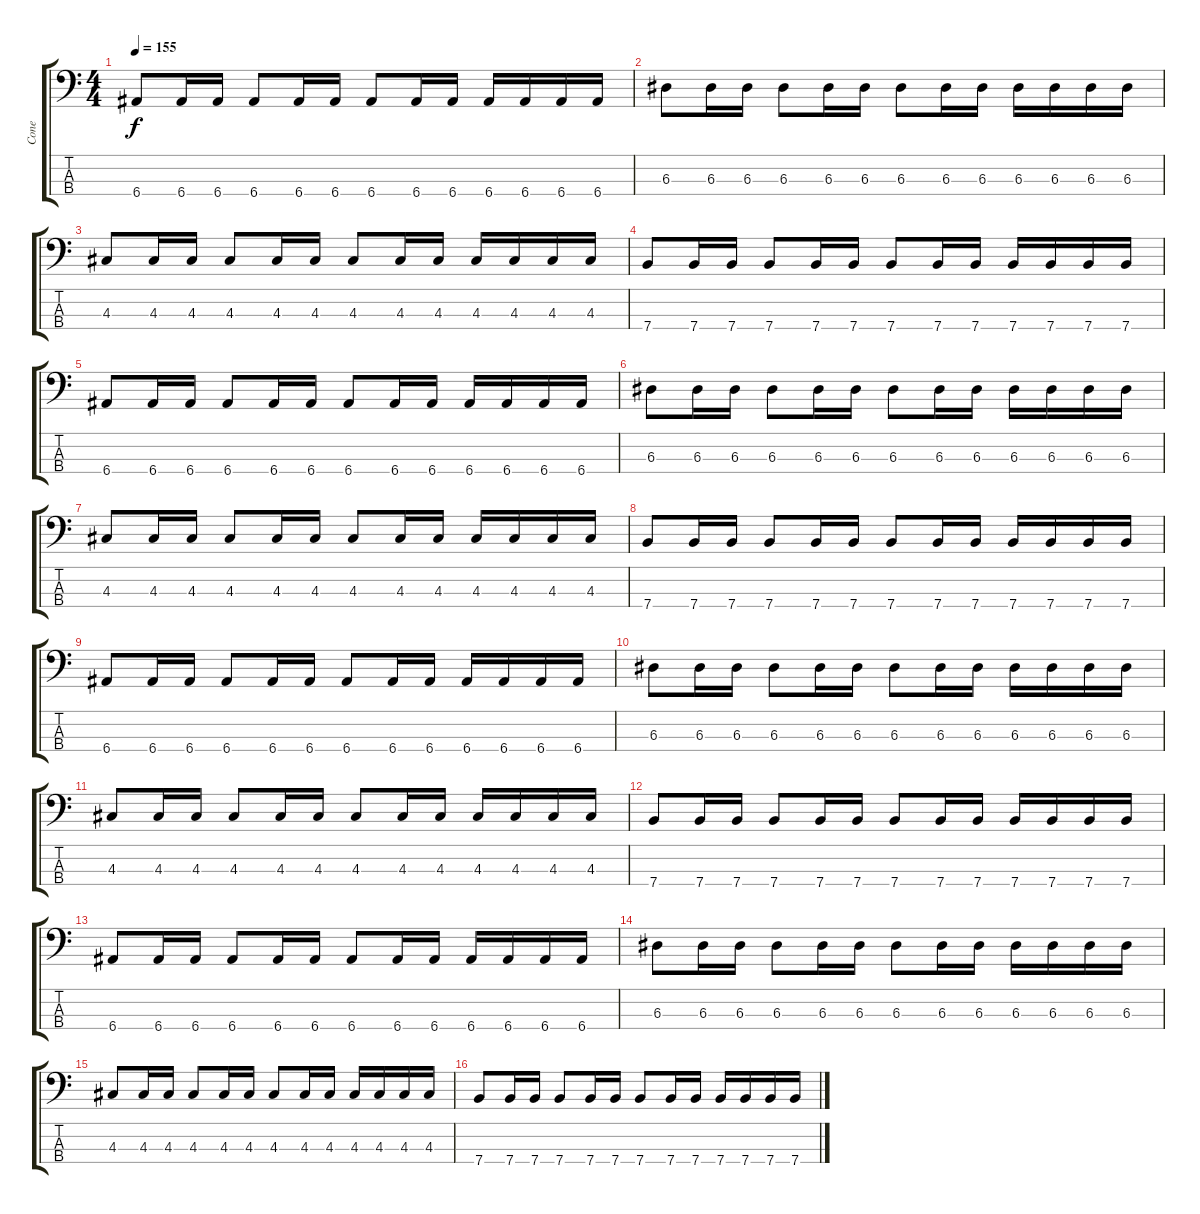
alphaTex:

\track ("Cone" "Cone") {instrument electricbasspick}
\staff {score tabs}
\tuning (G2 D2 A1 E1) {hide}
\ts (4 4)
\tempo 155
\clef f4
\ks c
6.4.8{dy f} 6.4.16 6.4.16 6.4.8 6.4.16 6.4.16 6.4.8 6.4.16 6.4.16 6.4.16 6.4.16 6.4.16 6.4.16 |
6.3.8 6.3.16 6.3.16 6.3.8 6.3.16 6.3.16 6.3.8 6.3.16 6.3.16 6.3.16 6.3.16 6.3.16 6.3.16 |
4.3.8 4.3.16 4.3.16 4.3.8 4.3.16 4.3.16 4.3.8 4.3.16 4.3.16 4.3.16 4.3.16 4.3.16 4.3.16 |
7.4.8 7.4.16 7.4.16 7.4.8 7.4.16 7.4.16 7.4.8 7.4.16 7.4.16 7.4.16 7.4.16 7.4.16 7.4.16 |
6.4.8 6.4.16 6.4.16 6.4.8 6.4.16 6.4.16 6.4.8 6.4.16 6.4.16 6.4.16 6.4.16 6.4.16 6.4.16 |
6.3.8 6.3.16 6.3.16 6.3.8 6.3.16 6.3.16 6.3.8 6.3.16 6.3.16 6.3.16 6.3.16 6.3.16 6.3.16 |
4.3.8 4.3.16 4.3.16 4.3.8 4.3.16 4.3.16 4.3.8 4.3.16 4.3.16 4.3.16 4.3.16 4.3.16 4.3.16 |
7.4.8 7.4.16 7.4.16 7.4.8 7.4.16 7.4.16 7.4.8 7.4.16 7.4.16 7.4.16 7.4.16 7.4.16 7.4.16 |
6.4.8 6.4.16 6.4.16 6.4.8 6.4.16 6.4.16 6.4.8 6.4.16 6.4.16 6.4.16 6.4.16 6.4.16 6.4.16 |
6.3.8 6.3.16 6.3.16 6.3.8 6.3.16 6.3.16 6.3.8 6.3.16 6.3.16 6.3.16 6.3.16 6.3.16 6.3.16 |
4.3.8 4.3.16 4.3.16 4.3.8 4.3.16 4.3.16 4.3.8 4.3.16 4.3.16 4.3.16 4.3.16 4.3.16 4.3.16 |
7.4.8 7.4.16 7.4.16 7.4.8 7.4.16 7.4.16 7.4.8 7.4.16 7.4.16 7.4.16 7.4.16 7.4.16 7.4.16 |
6.4.8 6.4.16 6.4.16 6.4.8 6.4.16 6.4.16 6.4.8 6.4.16 6.4.16 6.4.16 6.4.16 6.4.16 6.4.16 |
6.3.8 6.3.16 6.3.16 6.3.8 6.3.16 6.3.16 6.3.8 6.3.16 6.3.16 6.3.16 6.3.16 6.3.16 6.3.16 |
4.3.8 4.3.16 4.3.16 4.3.8 4.3.16 4.3.16 4.3.8 4.3.16 4.3.16 4.3.16 4.3.16 4.3.16 4.3.16 |
7.4.8 7.4.16 7.4.16 7.4.8 7.4.16 7.4.16 7.4.8 7.4.16 7.4.16 7.4.16 7.4.16 7.4.16 7.4.16
